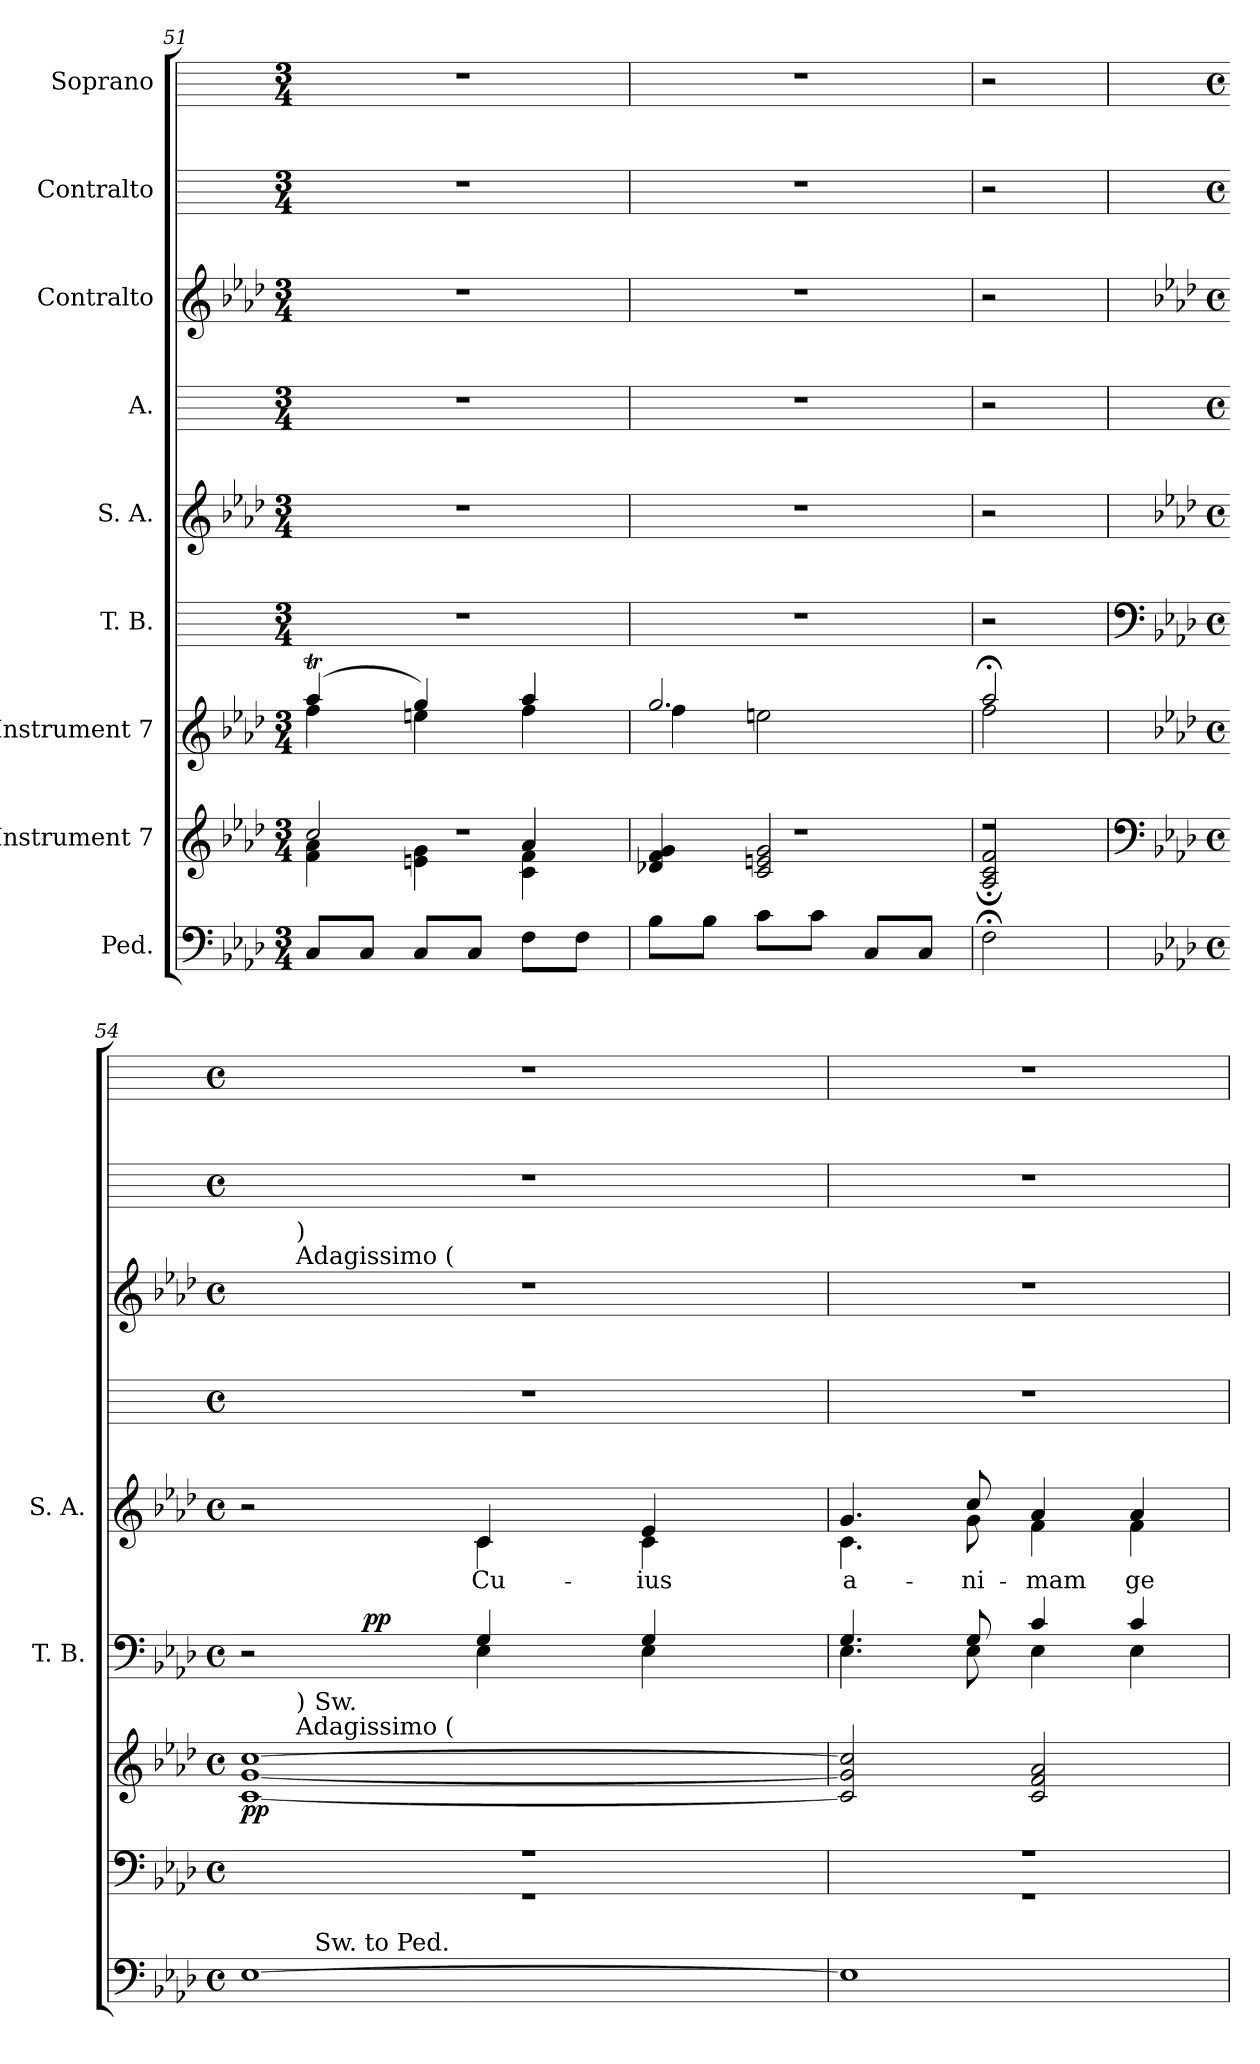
**kern	**kern	**kern	**dynam	**kern	**dynam	**kern	**text	**kern	**kern	**kern	**kern
*part9	*part8	*part7	*part7	*part6	*part6	*part5	*part5	*part4	*part3	*part2	*part1
*staff9	*staff8	*staff7	*staff7	*staff6	*staff6	*staff5	*staff5	*staff4	*staff3	*staff2	*staff1
*I"Ped.	*I"Instrument 7	*I"Instrument 7	*	*I"T.  B.	*	*I"S.  A.	*	*I"A.	*I"Contralto	*I"Contralto	*I"Soprano
*	*	*	*	*I'T.  B.	*	*I'S.  A.	*	*	*	*	*
*clefF4	*clefG2	*clefG2	*	*	*	*clefG2	*	*	*clefG2	*	*
*k[b-e-a-d-]	*k[b-e-a-d-]	*k[b-e-a-d-]	*	*k[]	*	*k[b-e-a-d-]	*	*k[]	*k[b-e-a-d-]	*k[]	*k[]
*A-:	*A-:	*A-:	*	*C:	*	*A-:	*	*C:	*A-:	*C:	*C:
*M3/4	*M3/4	*M3/4	*	*M3/4	*	*M3/4	*	*M3/4	*M3/4	*M3/4	*M3/4
=51	=51	=51	=51	=51	=51	=51	=51	=51	=51	=51	=51
*	*^	*^	*	*	*	*	*	*	*	*	*
*	*	*^	*	*	*	*	*	*	*	*	*	*	*
8C/L	2.r	2cc/	4f\ 4a-\	(>4aa-T/	4ff\	.	2.r	.	2.r	.	2.r	2.r	2.r	2.r
8C/J	.	.	.	.	.	.	.	.	.	.	.	.	.	.
8C/L	.	.	4en\ 4g\	4gg/)	4een\	.	.	.	.	.	.	.	.	.
8C/J	.	.	.	.	.	.	.	.	.	.	.	.	.	.
8F\L	.	4a-/	4f\ 4c\	4aa-/	4ff\	.	.	.	.	.	.	.	.	.
8F\J	.	.	.	.	.	.	.	.	.	.	.	.	.	.
*	*	*v	*v	*	*	*	*	*	*	*	*	*	*	*
=52	=52	=52	=52	=52	=52	=52	=52	=52	=52	=52	=52	=52	=52
8B-\L	2.r	4f/ 4d-X/ 4g/	2.gg/	4ff\	.	2.r	.	2.r	.	2.r	2.r	2.r	2.r
8B-\J	.	.	.	.	.	.	.	.	.	.	.	.	.
8c\L	.	2g/ 2en/ 2c/	.	2een\	.	.	.	.	.	.	.	.	.
8c\J	.	.	.	.	.	.	.	.	.	.	.	.	.
8C/L	.	.	.	.	.	.	.	.	.	.	.	.	.
8C/J	.	.	.	.	.	.	.	.	.	.	.	.	.
=53	=53	=53	=53	=53	=53	=53	=53	=53	=53	=53	=53	=53	=53
2F;<\	2r	2f/;< 2c/;< 2A-/;<	2aa-;</	2ff\	.	2r	.	2r	.	2r	2r	2r	2r
*	*	*	*v	*v	*	*	*	*	*	*	*	*	*
!!LO:PB:g=z
=54!	=54!	=54!	=54!	=54!	=54!	=54!	=54!	=54!	=54!	=54!	=54!	=54!
*	*clefF4	*	*	*	*clefF4	*	*	*	*	*	*	*
*	*	*	*	*	*k[b-e-a-d-]	*	*	*	*	*	*	*
*	*	*	*	*	*A-:	*	*	*	*	*	*	*
*M4/4	*M4/4	*	*M4/4	*	*M4/4	*	*M4/4	*	*M4/4	*M4/4	*M4/4	*M4/4
*met(c)	*met(c)	*	*met(c)	*	*met(c)	*	*met(c)	*	*met(c)	*met(c)	*met(c)	*met(c)
*	*	*	*^	*	*^	*	*^	*	*	*	*	*
!	!	!	!	!	!LO:DY:b	!	!	!	!	!	!	!	!	!	!
*^	*	*	*	*^	*	*	*^	*	*	*	*	*	*^	*	*
[>1E-	16..ryy	1r	1r	[>1cc [<1c [<1g	16.ryy	16..ryy	pp	2r	2ryy	8.ryy	.	2r	2ryy	.	1r	1r	16.ryy	1r	1r
*	*	*	*	*MM60	*	*	*	*	*	*	*	*	*	*	*	*MM60	*	*	*
!	!	!	!	!	!	!	!	!	!	!	!	!	!	!	!	!	!LO:TX:a:t=Adagissimo (	!	!
!	!	!	!	!	!	!	!	!	!	!	!	!	!	!	!	!	!LO:TX:a:t=)	!	!
!	!	!	!	!	!LO:TX:a:t=Adagissimo (	!	!	!	!	!	!	!	!	!	!	!	!	!	!
!	!	!	!	!	!LO:TX:a:t=)	!	!	!	!	!	!	!	!	!	!	!	!	!	!
.	.	.	.	.	2ryy	.	.	.	.	.	.	.	.	.	.	.	2ryy	.	.
!	!	!	!	!	!	!LO:TX:a:t=Sw.	!	!	!	!	!	!	!	!	!	!	!	!	!
!	!LO:TX:a:t=Sw. to Ped.	!	!	!	!	!	!	!	!	!	!	!	!	!	!	!	!	!	!
.	2ryy	.	.	.	.	2ryy	.	.	.	.	.	.	.	.	.	.	.	.	.
!	!	!	!	!	!	!	!	!	!	!	!LO:DY:a	!	!	!	!	!	!	!	!
.	.	.	.	.	.	.	.	.	.	2ryy	pp	.	.	.	.	.	.	.	.
!	!	!	!	!	!	!	!	!	!	!	!	!	!	!LO:LY:b:cj	!	!	!	!	!
.	.	.	.	.	.	.	.	4G/	4E-\	.	.	4c/	4c\	Cu-	.	.	.	.	.
.	.	.	.	.	4ryy	.	.	.	.	.	.	.	.	.	.	.	4ryy	.	.
.	4ryy	.	.	.	.	4ryy	.	.	.	.	.	.	.	.	.	.	.	.	.
.	.	.	.	.	.	.	.	.	.	4ryy	.	.	.	.	.	.	.	.	.
!	!	!	!	!	!	!	!	!	!	!	!	!	!	!LO:LY:b:cj	!	!	!	!	!
.	.	.	.	.	.	.	.	4G/	4E-\	.	.	4e-/	4c\	-ius	.	.	.	.	.
.	.	.	.	.	8ryy	.	.	.	.	.	.	.	.	.	.	.	8ryy	.	.
.	8ryy	.	.	.	.	8ryy	.	.	.	.	.	.	.	.	.	.	.	.	.
.	.	.	.	.	.	.	.	.	.	16ryy	.	.	.	.	.	.	.	.	.
.	.	.	.	.	32ryy	.	.	.	.	.	.	.	.	.	.	.	32ryy	.	.
.	64ryy	.	.	.	.	64ryy	.	.	.	.	.	.	.	.	.	.	.	.	.
=55	=55	=55	=55	=55	=55	=55	=55	=55	=55	=55	=55	=55	=55	=55	=55	=55	=55	=55	=55
!	!	!	!	!	!	!	!	!	!	!	!	!	!	!LO:LY:b:cj	!	!	!	!	!
*	*	*	*	*v	*v	*v	*	*	*	*	*	*	*	*	*	*v	*v	*	*
*v	*v	*	*	*	*	*	*v	*v	*	*	*	*	*	*	*	*
1E-]	1r	1r	2g/] 2c/] 2cc/]	.	4.G/	4.E-\	.	4.g/	4.c\	a-	1r	1r	1r	1r
!	!	!	!	!	!	!	!	!	!	!LO:LY:b:cj	!	!	!	!
.	.	.	.	.	8G/	8E-\	.	8cc/	8g\	-ni-	.	.	.	.
!	!	!	!	!	!	!	!	!	!	!LO:LY:b:cj	!	!	!	!
.	.	.	2f/ 2c/ 2a-/	.	4c/	4E-\	.	4a-/	4f\	-mam	.	.	.	.
!	!	!	!	!	!	!	!	!	!	!LO:LY:b:cj	!	!	!	!
.	.	.	.	.	4c/	4E-\	.	4a-/	4f\	ge-	.	.	.	.
*	*	*	*	*	*v	*v	*	*	*	*	*	*	*	*
*	*v	*v	*	*	*	*	*v	*v	*	*	*	*	*
=	=	=	=	=	=	=	=	=	=	=	=
*-	*-	*-	*-	*-	*-	*-	*-	*-	*-	*-	*-
